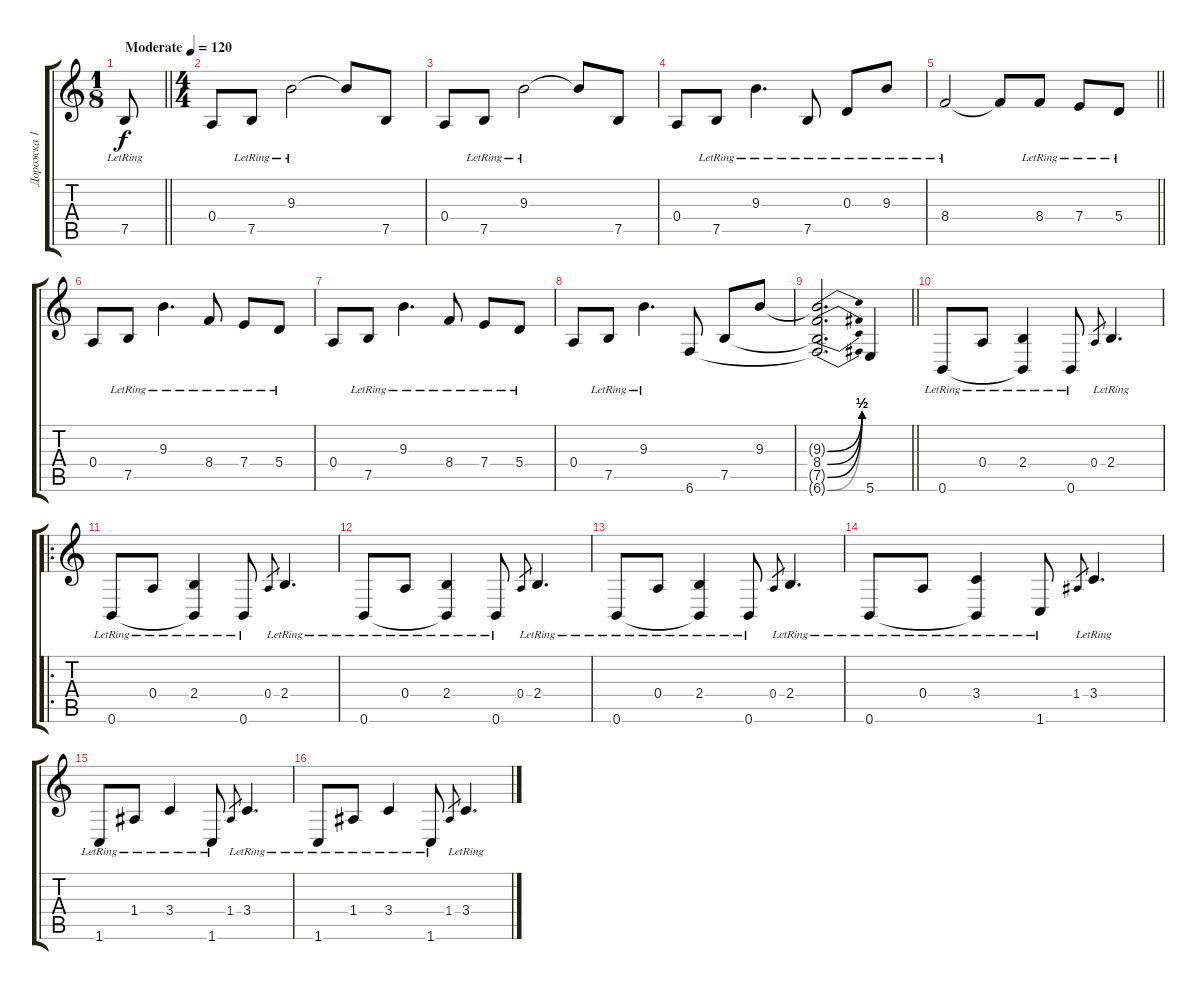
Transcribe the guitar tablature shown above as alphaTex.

\track ("Дорожка 1" "Дорожка 1") {instrument acousticguitarsteel}
\staff {score tabs}
\tuning (B3 Gb3 D3 A2 E2 B1) {hide}
\ts (1 8)
\tempo (120 "Moderate")
\clef g2
\barLineRight lightlight
\ks c
7.5{lr}.8{dy f instrument acousticguitarsteel} |
\ts (4 4)
0.4.8 7.5{lr}.8 9.3{lr}.2 9.3{t}.8 7.5.8 |
0.4.8 7.5{lr}.8 9.3{lr}.2 9.3{t}.8 7.5.8 |
0.4.8 7.5{lr}.8 9.3{lr}.4{d} 7.5{lr}.8 0.3{lr}.8 9.3{lr}.8 |
\barLineRight lightlight
8.4{lr}.2 8.4{t}.8 8.4{lr}.8 7.4{lr}.8 5.4{lr}.8 |
0.4.8 7.5{lr}.8 9.3{lr}.4{d} 8.4{lr}.8 7.4{lr}.8 5.4{lr}.8 |
0.4.8 7.5{lr}.8 9.3{lr}.4{d} 8.4{lr}.8 7.4{lr}.8 5.4{lr}.8 |
0.4.8 7.5{lr}.8 9.3{lr}.4{d} 6.6.8 7.5.8 9.3.8 |
\barLineRight lightlight
(9.3{be (bend 0 0 60 2) t} 8.4{be (bend 0 0 60 2)} 7.5{be (bend 0 0 60 2) t} 6.6{be (bend 0 0 60 2) t}).2{d} 5.6.4 |
0.6{lr}.8 0.4{lr}.8 (2.4{lr} 0.6{t}).4 0.6{lr}.8 0.4.8{gr} 2.4{lr}.4{d} |
\ro
0.6{lr}.8 0.4{lr}.8 (2.4{lr} 0.6{t}).4 0.6{lr}.8 0.4.8{gr} 2.4{lr}.4{d} |
0.6{lr}.8 0.4{lr}.8 (2.4{lr} 0.6{t}).4 0.6{lr}.8 0.4.8{gr} 2.4{lr}.4{d} |
0.6{lr}.8 0.4{lr}.8 (2.4{lr} 0.6{t}).4 0.6{lr}.8 0.4.8{gr} 2.4{lr}.4{d} |
0.6{lr}.8 0.4{lr}.8 (3.4{lr} 0.6{t}).4 1.6{lr}.8 1.4.8{gr} 3.4{lr}.4{d} |
1.6{lr}.8 1.4{lr}.8 3.4{lr}.4 1.6{lr}.8 1.4.8{gr} 3.4{lr}.4{d} |
1.6{lr}.8 1.4{lr}.8 3.4{lr}.4 1.6{lr}.8 1.4.8{gr} 3.4{lr}.4{d}
